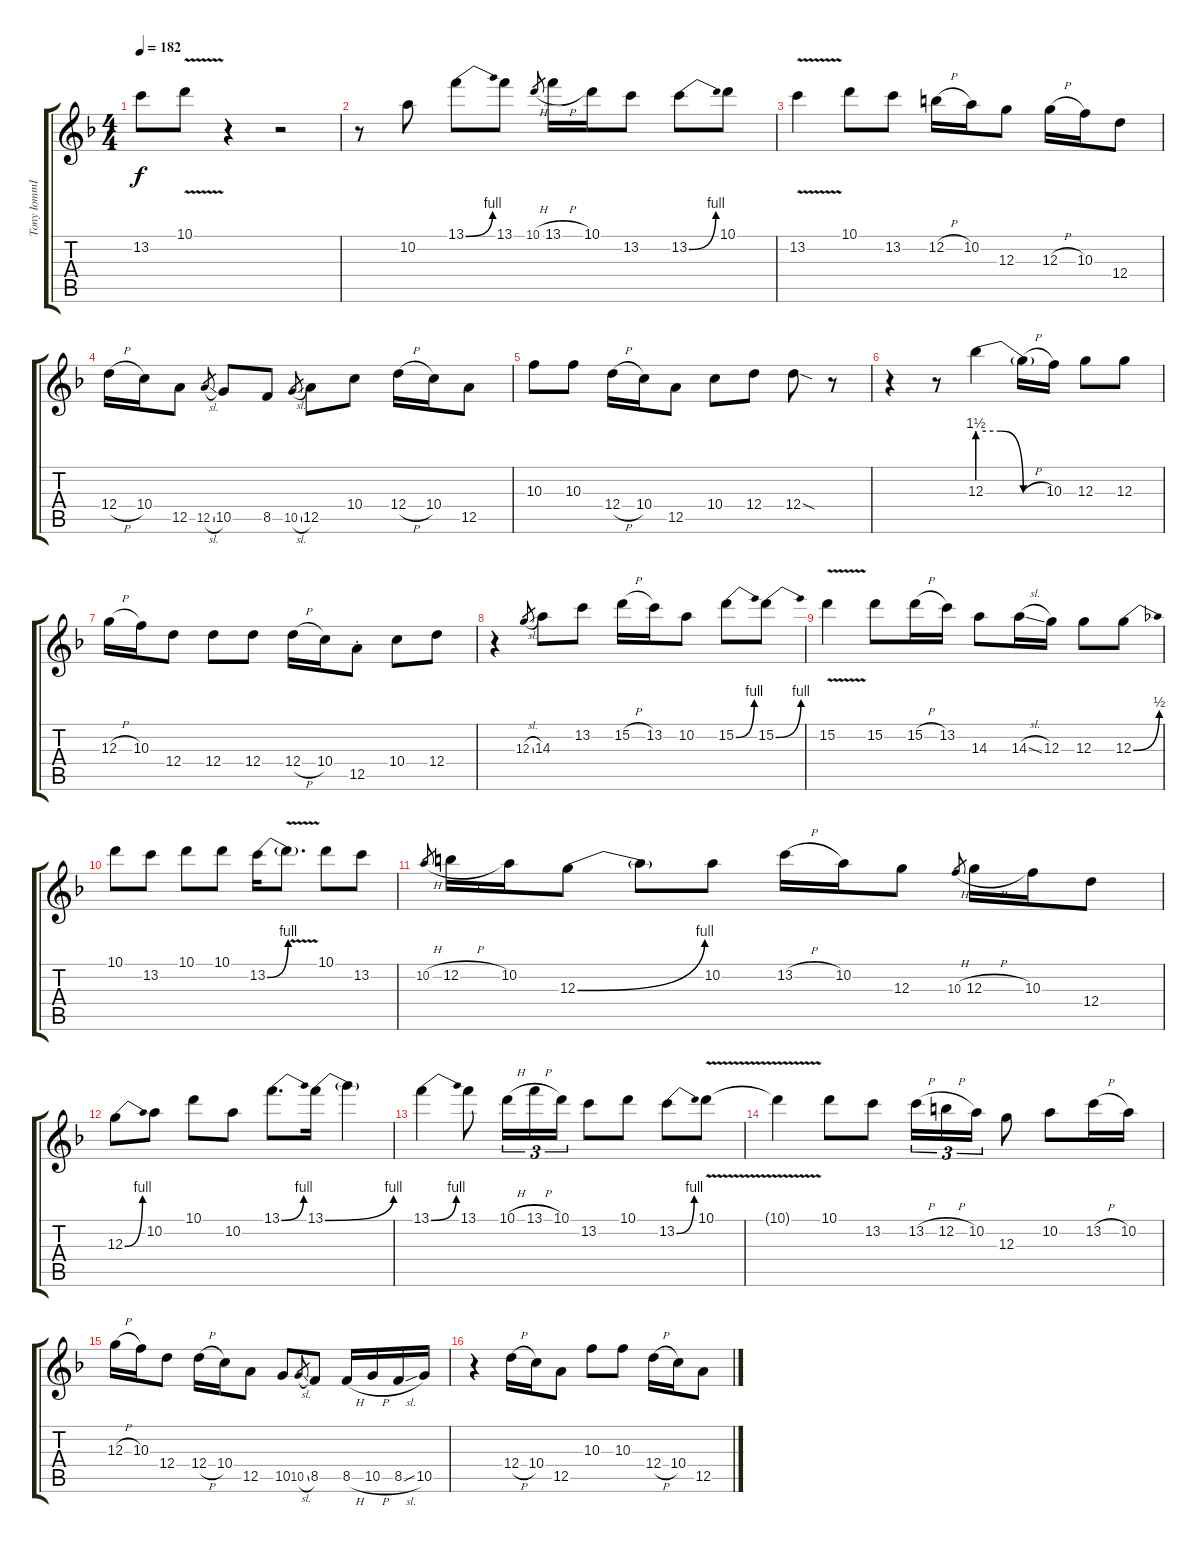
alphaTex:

\track ("Tony IommI Distortion (Rhythm I)" "Tony IommI") {instrument overdrivenguitar}
\staff {score tabs}
\tuning (E4 B3 G3 D3 A2 E2) {hide}
\ts (4 4)
\tempo 182
\clef g2
\ks f
13.2.8{dy f} 10.1{v}.8 r.4 r.2 |
r.8 10.2.8 13.1{be (bend 0 0 60 4)}.8 13.1.8 10.1{h}.8{gr} 13.1{h}.16 10.1.16 13.2.8 13.2{be (bend 0 0 60 4)}.8 10.1.8 |
13.2{v}.4 10.1.8 13.2.8 12.2{h}.16 10.2.16 12.3.8 12.3{h}.16 10.3.16 12.4.8 |
12.4{h}.16 10.4.16 12.5.8 12.5{sl}.8{gr} 10.5.8 8.5.8 10.5{sl}.8{gr} 12.5.8 10.4.8 12.4{h}.16 10.4.16 12.5.8 |
10.3.8 10.3.8 12.4{h}.16 10.4.16 12.5.8 10.4.8 12.4.8 12.4{sod}.8 r.8 |
r.4 r.8 12.3{be (custom 0 6 20 6 40 0 60 0)}.4 12.3{h t}.16 10.3.16 12.3.8 12.3.8 |
12.3{h}.16 10.3.16 12.4.8 12.4.8 12.4.8 12.4{h}.16 10.4.16 12.5{st}.8 10.4.8 12.4.8 |
r.4 12.3{sl}.8{gr} 14.3.8 13.2.8 15.2{h}.16 13.2.16 10.2.8 15.2{be (bend 0 0 60 4)}.8 15.2{be (bend 0 0 60 4)}.8 |
15.2{v}.4 15.2.8 15.2{h}.16 13.2.16 14.3.8 14.3{sl}.16 12.3.16 12.3.8 12.3{be (bend 0 0 60 2)}.8 |
10.1.8 13.2.8 10.1.8 10.1.8 13.2{be (bend 0 0 60 4)}.16 13.2{v t}.8{d} 10.1.8 13.2.8 |
10.2{h}.8{gr} 12.2{h}.16 10.2.16 12.3{be (bend 0 0 60 4)}.8 12.3{t}.8 10.2.8 13.2{h}.16 10.2.16 12.3.8 10.3{h}.8{gr} 12.3{h}.16 10.3.16 12.4.8 |
12.3{be (bend 0 0 60 4)}.8 10.2.8 10.1.8 10.2.8 13.1{be (bend 0 0 60 4)}.8{d} 13.1{be (bend 0 0 60 4)}.16 13.1{t}.4 |
13.1{be (bend 0 0 60 4)}.4 13.1.8 10.1{h}.16{tu (3 2)} 13.1{h}.16{tu (3 2)} 10.1.16{tu (3 2)} 13.2.8 10.1.8 13.2{be (bend 0 0 60 4)}.8 10.1{v}.8 |
10.1{v t}.4 10.1.8 13.2.8 13.2{h}.16{tu (3 2)} 12.2{h}.16{tu (3 2)} 10.2.16{tu (3 2)} 12.3.8 10.2.8 13.2{h}.16 10.2.16 |
12.3{h}.16 10.3.16 12.4.8 12.4{h}.16 10.4.16 12.5.8 10.5.8 10.5{sl}.8{gr} 8.5.8 8.5{h}.16 10.5{h}.16 8.5{sl}.16 10.5.16 |
r.4 12.4{h}.16 10.4.16 12.5.8 10.3.8 10.3.8 12.4{h}.16 10.4.16 12.5.8
